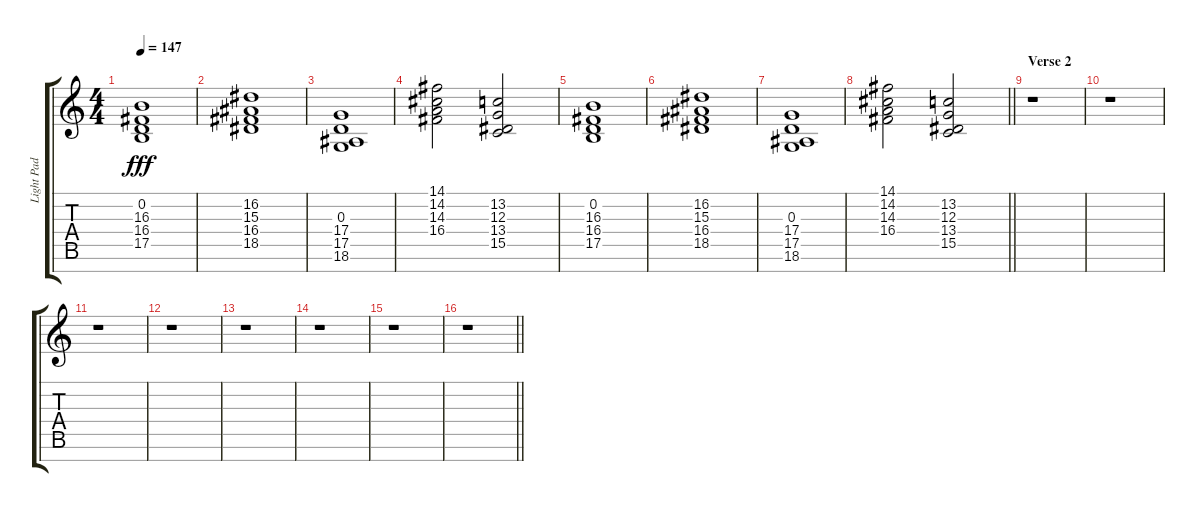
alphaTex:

\track ("Light Pad" "Light Pad") {instrument synthvoice}
\staff {score tabs}
\tuning (E4 B3 G3 D3 A2 E2 B1) {hide}
\ts (4 4)
\tempo 147
\clef g2
\ks c
(0.2 16.3 16.4 17.5).1{dy fff} |
(16.2 15.3 16.4 18.5).1 |
(0.3 17.4 17.5 18.6).1 |
(14.1 14.2 14.3 16.4).2 (13.2 12.3 13.4 15.5).2 |
(0.2 16.3 16.4 17.5).1 |
(16.2 15.3 16.4 18.5).1 |
(0.3 17.4 17.5 18.6).1 |
\barLineRight lightlight
(14.1 14.2 14.3 16.4).2 (13.2 12.3 13.4 15.5).2 |
\section ("" "Verse 2")
r.1 |
r.1 |
r.1 |
r.1 |
r.1 |
r.1 |
r.1 |
\barLineRight lightlight
r.1
